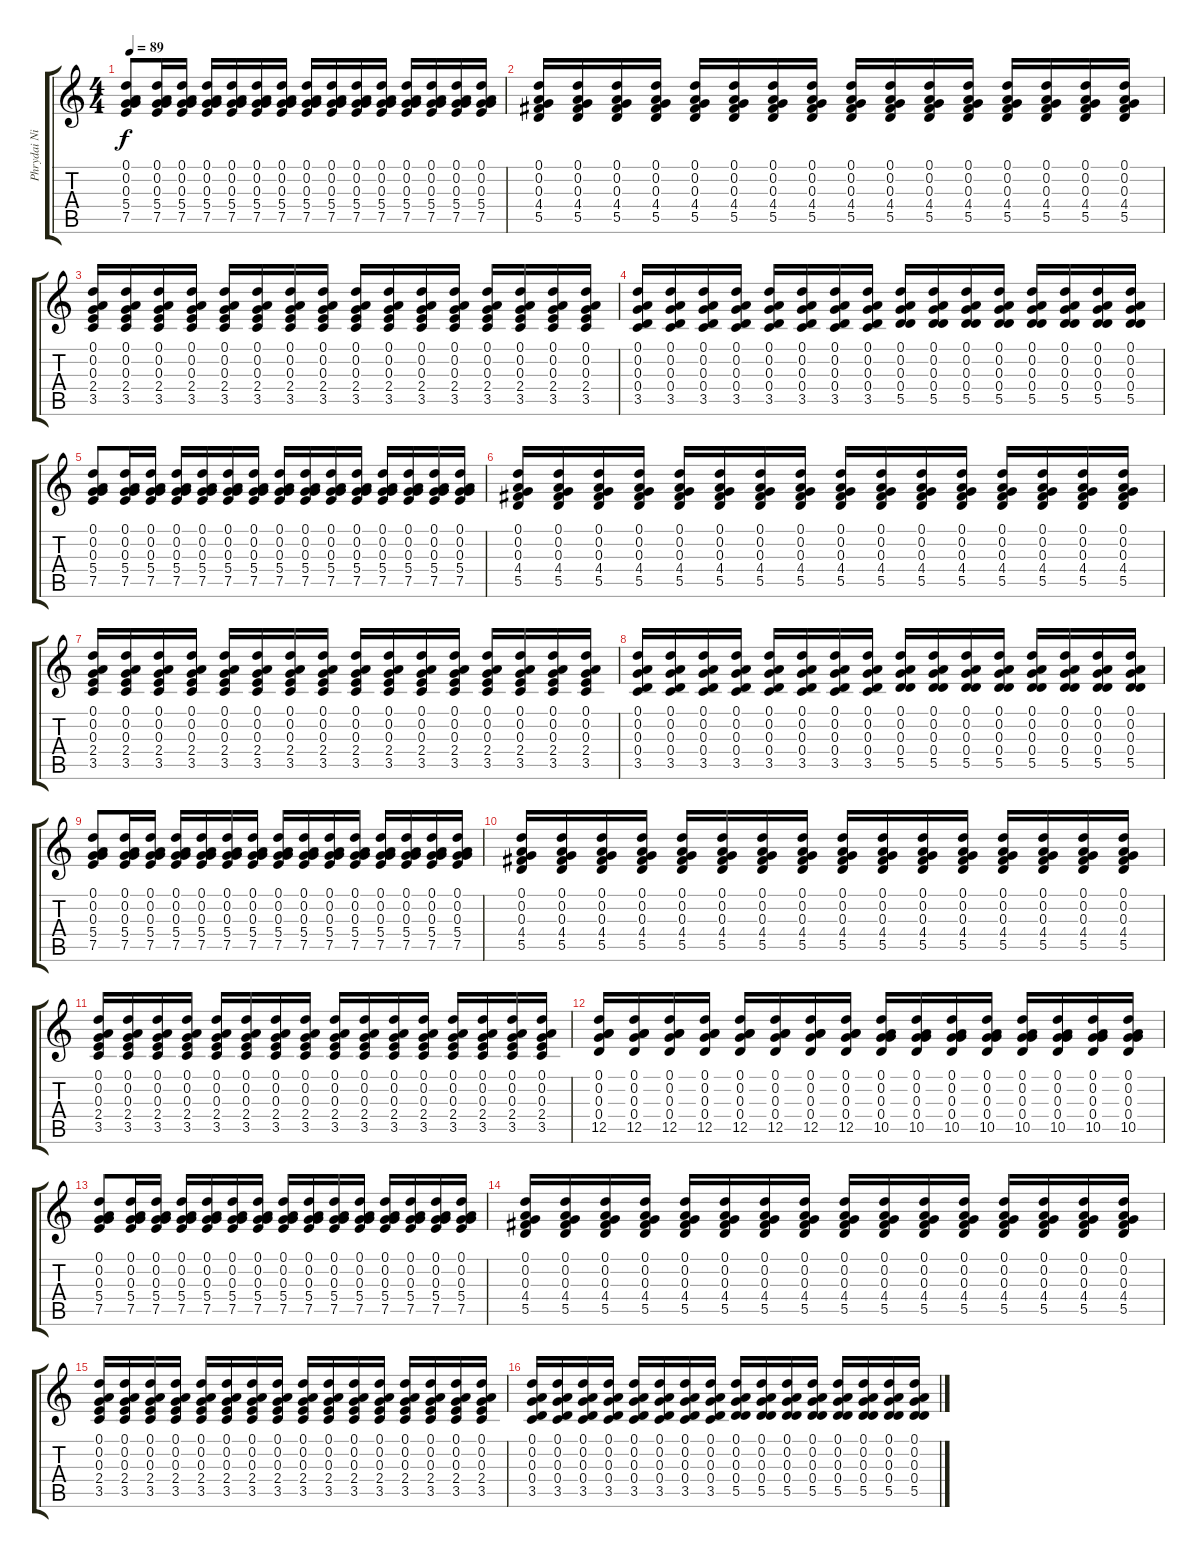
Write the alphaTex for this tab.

\track ("Phrydai Niday" "Phrydai Ni") {instrument acousticguitarsteel}
\staff {score tabs}
\tuning (D4 A3 G3 D3 A2 D2) {hide}
\ts (4 4)
\tempo 89
\clef g2
\ks c
(0.1 0.2 0.3 5.4 7.5).8{dy f} (0.1 0.2 0.3 5.4 7.5).16 (0.1 0.2 0.3 5.4 7.5).16 (0.1 0.2 0.3 5.4 7.5).16 (0.1 0.2 0.3 5.4 7.5).16 (0.1 0.2 0.3 5.4 7.5).16 (0.1 0.2 0.3 5.4 7.5).16 (0.1 0.2 0.3 5.4 7.5).16 (0.1 0.2 0.3 5.4 7.5).16 (0.1 0.2 0.3 5.4 7.5).16 (0.1 0.2 0.3 5.4 7.5).16 (0.1 0.2 0.3 5.4 7.5).16 (0.1 0.2 0.3 5.4 7.5).16 (0.1 0.2 0.3 5.4 7.5).16 (0.1 0.2 0.3 5.4 7.5).16 |
(0.1 0.2 0.3 4.4 5.5).16 (0.1 0.2 0.3 4.4 5.5).16 (0.1 0.2 0.3 4.4 5.5).16 (0.1 0.2 0.3 4.4 5.5).16 (0.1 0.2 0.3 4.4 5.5).16 (0.1 0.2 0.3 4.4 5.5).16 (0.1 0.2 0.3 4.4 5.5).16 (0.1 0.2 0.3 4.4 5.5).16 (0.1 0.2 0.3 4.4 5.5).16 (0.1 0.2 0.3 4.4 5.5).16 (0.1 0.2 0.3 4.4 5.5).16 (0.1 0.2 0.3 4.4 5.5).16 (0.1 0.2 0.3 4.4 5.5).16 (0.1 0.2 0.3 4.4 5.5).16 (0.1 0.2 0.3 4.4 5.5).16 (0.1 0.2 0.3 4.4 5.5).16 |
(0.1 0.2 0.3 2.4 3.5).16 (0.1 0.2 0.3 2.4 3.5).16 (0.1 0.2 0.3 2.4 3.5).16 (0.1 0.2 0.3 2.4 3.5).16 (0.1 0.2 0.3 2.4 3.5).16 (0.1 0.2 0.3 2.4 3.5).16 (0.1 0.2 0.3 2.4 3.5).16 (0.1 0.2 0.3 2.4 3.5).16 (0.1 0.2 0.3 2.4 3.5).16 (0.1 0.2 0.3 2.4 3.5).16 (0.1 0.2 0.3 2.4 3.5).16 (0.1 0.2 0.3 2.4 3.5).16 (0.1 0.2 0.3 2.4 3.5).16 (0.1 0.2 0.3 2.4 3.5).16 (0.1 0.2 0.3 2.4 3.5).16 (0.1 0.2 0.3 2.4 3.5).16 |
(0.1 0.2 0.3 0.4 3.5).16 (0.1 0.2 0.3 0.4 3.5).16 (0.1 0.2 0.3 0.4 3.5).16 (0.1 0.2 0.3 0.4 3.5).16 (0.1 0.2 0.3 0.4 3.5).16 (0.1 0.2 0.3 0.4 3.5).16 (0.1 0.2 0.3 0.4 3.5).16 (0.1 0.2 0.3 0.4 3.5).16 (0.1 0.2 0.3 0.4 5.5).16 (0.1 0.2 0.3 0.4 5.5).16 (0.1 0.2 0.3 0.4 5.5).16 (0.1 0.2 0.3 0.4 5.5).16 (0.1 0.2 0.3 0.4 5.5).16 (0.1 0.2 0.3 0.4 5.5).16 (0.1 0.2 0.3 0.4 5.5).16 (0.1 0.2 0.3 0.4 5.5).16 |
(0.1 0.2 0.3 5.4 7.5).8 (0.1 0.2 0.3 5.4 7.5).16 (0.1 0.2 0.3 5.4 7.5).16 (0.1 0.2 0.3 5.4 7.5).16 (0.1 0.2 0.3 5.4 7.5).16 (0.1 0.2 0.3 5.4 7.5).16 (0.1 0.2 0.3 5.4 7.5).16 (0.1 0.2 0.3 5.4 7.5).16 (0.1 0.2 0.3 5.4 7.5).16 (0.1 0.2 0.3 5.4 7.5).16 (0.1 0.2 0.3 5.4 7.5).16 (0.1 0.2 0.3 5.4 7.5).16 (0.1 0.2 0.3 5.4 7.5).16 (0.1 0.2 0.3 5.4 7.5).16 (0.1 0.2 0.3 5.4 7.5).16 |
(0.1 0.2 0.3 4.4 5.5).16 (0.1 0.2 0.3 4.4 5.5).16 (0.1 0.2 0.3 4.4 5.5).16 (0.1 0.2 0.3 4.4 5.5).16 (0.1 0.2 0.3 4.4 5.5).16 (0.1 0.2 0.3 4.4 5.5).16 (0.1 0.2 0.3 4.4 5.5).16 (0.1 0.2 0.3 4.4 5.5).16 (0.1 0.2 0.3 4.4 5.5).16 (0.1 0.2 0.3 4.4 5.5).16 (0.1 0.2 0.3 4.4 5.5).16 (0.1 0.2 0.3 4.4 5.5).16 (0.1 0.2 0.3 4.4 5.5).16 (0.1 0.2 0.3 4.4 5.5).16 (0.1 0.2 0.3 4.4 5.5).16 (0.1 0.2 0.3 4.4 5.5).16 |
(0.1 0.2 0.3 2.4 3.5).16 (0.1 0.2 0.3 2.4 3.5).16 (0.1 0.2 0.3 2.4 3.5).16 (0.1 0.2 0.3 2.4 3.5).16 (0.1 0.2 0.3 2.4 3.5).16 (0.1 0.2 0.3 2.4 3.5).16 (0.1 0.2 0.3 2.4 3.5).16 (0.1 0.2 0.3 2.4 3.5).16 (0.1 0.2 0.3 2.4 3.5).16 (0.1 0.2 0.3 2.4 3.5).16 (0.1 0.2 0.3 2.4 3.5).16 (0.1 0.2 0.3 2.4 3.5).16 (0.1 0.2 0.3 2.4 3.5).16 (0.1 0.2 0.3 2.4 3.5).16 (0.1 0.2 0.3 2.4 3.5).16 (0.1 0.2 0.3 2.4 3.5).16 |
(0.1 0.2 0.3 0.4 3.5).16 (0.1 0.2 0.3 0.4 3.5).16 (0.1 0.2 0.3 0.4 3.5).16 (0.1 0.2 0.3 0.4 3.5).16 (0.1 0.2 0.3 0.4 3.5).16 (0.1 0.2 0.3 0.4 3.5).16 (0.1 0.2 0.3 0.4 3.5).16 (0.1 0.2 0.3 0.4 3.5).16 (0.1 0.2 0.3 0.4 5.5).16 (0.1 0.2 0.3 0.4 5.5).16 (0.1 0.2 0.3 0.4 5.5).16 (0.1 0.2 0.3 0.4 5.5).16 (0.1 0.2 0.3 0.4 5.5).16 (0.1 0.2 0.3 0.4 5.5).16 (0.1 0.2 0.3 0.4 5.5).16 (0.1 0.2 0.3 0.4 5.5).16 |
(0.1 0.2 0.3 5.4 7.5).8 (0.1 0.2 0.3 5.4 7.5).16 (0.1 0.2 0.3 5.4 7.5).16 (0.1 0.2 0.3 5.4 7.5).16 (0.1 0.2 0.3 5.4 7.5).16 (0.1 0.2 0.3 5.4 7.5).16 (0.1 0.2 0.3 5.4 7.5).16 (0.1 0.2 0.3 5.4 7.5).16 (0.1 0.2 0.3 5.4 7.5).16 (0.1 0.2 0.3 5.4 7.5).16 (0.1 0.2 0.3 5.4 7.5).16 (0.1 0.2 0.3 5.4 7.5).16 (0.1 0.2 0.3 5.4 7.5).16 (0.1 0.2 0.3 5.4 7.5).16 (0.1 0.2 0.3 5.4 7.5).16 |
(0.1 0.2 0.3 4.4 5.5).16 (0.1 0.2 0.3 4.4 5.5).16 (0.1 0.2 0.3 4.4 5.5).16 (0.1 0.2 0.3 4.4 5.5).16 (0.1 0.2 0.3 4.4 5.5).16 (0.1 0.2 0.3 4.4 5.5).16 (0.1 0.2 0.3 4.4 5.5).16 (0.1 0.2 0.3 4.4 5.5).16 (0.1 0.2 0.3 4.4 5.5).16 (0.1 0.2 0.3 4.4 5.5).16 (0.1 0.2 0.3 4.4 5.5).16 (0.1 0.2 0.3 4.4 5.5).16 (0.1 0.2 0.3 4.4 5.5).16 (0.1 0.2 0.3 4.4 5.5).16 (0.1 0.2 0.3 4.4 5.5).16 (0.1 0.2 0.3 4.4 5.5).16 |
(0.1 0.2 0.3 2.4 3.5).16 (0.1 0.2 0.3 2.4 3.5).16 (0.1 0.2 0.3 2.4 3.5).16 (0.1 0.2 0.3 2.4 3.5).16 (0.1 0.2 0.3 2.4 3.5).16 (0.1 0.2 0.3 2.4 3.5).16 (0.1 0.2 0.3 2.4 3.5).16 (0.1 0.2 0.3 2.4 3.5).16 (0.1 0.2 0.3 2.4 3.5).16 (0.1 0.2 0.3 2.4 3.5).16 (0.1 0.2 0.3 2.4 3.5).16 (0.1 0.2 0.3 2.4 3.5).16 (0.1 0.2 0.3 2.4 3.5).16 (0.1 0.2 0.3 2.4 3.5).16 (0.1 0.2 0.3 2.4 3.5).16 (0.1 0.2 0.3 2.4 3.5).16 |
(0.1 0.2 0.3 0.4 12.5).16 (0.1 0.2 0.3 0.4 12.5).16 (0.1 0.2 0.3 0.4 12.5).16 (0.1 0.2 0.3 0.4 12.5).16 (0.1 0.2 0.3 0.4 12.5).16 (0.1 0.2 0.3 0.4 12.5).16 (0.1 0.2 0.3 0.4 12.5).16 (0.1 0.2 0.3 0.4 12.5).16 (0.1 0.2 0.3 0.4 10.5).16 (0.1 0.2 0.3 0.4 10.5).16 (0.1 0.2 0.3 0.4 10.5).16 (0.1 0.2 0.3 0.4 10.5).16 (0.1 0.2 0.3 0.4 10.5).16 (0.1 0.2 0.3 0.4 10.5).16 (0.1 0.2 0.3 0.4 10.5).16 (0.1 0.2 0.3 0.4 10.5).16 |
(0.1 0.2 0.3 5.4 7.5).8 (0.1 0.2 0.3 5.4 7.5).16 (0.1 0.2 0.3 5.4 7.5).16 (0.1 0.2 0.3 5.4 7.5).16 (0.1 0.2 0.3 5.4 7.5).16 (0.1 0.2 0.3 5.4 7.5).16 (0.1 0.2 0.3 5.4 7.5).16 (0.1 0.2 0.3 5.4 7.5).16 (0.1 0.2 0.3 5.4 7.5).16 (0.1 0.2 0.3 5.4 7.5).16 (0.1 0.2 0.3 5.4 7.5).16 (0.1 0.2 0.3 5.4 7.5).16 (0.1 0.2 0.3 5.4 7.5).16 (0.1 0.2 0.3 5.4 7.5).16 (0.1 0.2 0.3 5.4 7.5).16 |
(0.1 0.2 0.3 4.4 5.5).16 (0.1 0.2 0.3 4.4 5.5).16 (0.1 0.2 0.3 4.4 5.5).16 (0.1 0.2 0.3 4.4 5.5).16 (0.1 0.2 0.3 4.4 5.5).16 (0.1 0.2 0.3 4.4 5.5).16 (0.1 0.2 0.3 4.4 5.5).16 (0.1 0.2 0.3 4.4 5.5).16 (0.1 0.2 0.3 4.4 5.5).16 (0.1 0.2 0.3 4.4 5.5).16 (0.1 0.2 0.3 4.4 5.5).16 (0.1 0.2 0.3 4.4 5.5).16 (0.1 0.2 0.3 4.4 5.5).16 (0.1 0.2 0.3 4.4 5.5).16 (0.1 0.2 0.3 4.4 5.5).16 (0.1 0.2 0.3 4.4 5.5).16 |
(0.1 0.2 0.3 2.4 3.5).16 (0.1 0.2 0.3 2.4 3.5).16 (0.1 0.2 0.3 2.4 3.5).16 (0.1 0.2 0.3 2.4 3.5).16 (0.1 0.2 0.3 2.4 3.5).16 (0.1 0.2 0.3 2.4 3.5).16 (0.1 0.2 0.3 2.4 3.5).16 (0.1 0.2 0.3 2.4 3.5).16 (0.1 0.2 0.3 2.4 3.5).16 (0.1 0.2 0.3 2.4 3.5).16 (0.1 0.2 0.3 2.4 3.5).16 (0.1 0.2 0.3 2.4 3.5).16 (0.1 0.2 0.3 2.4 3.5).16 (0.1 0.2 0.3 2.4 3.5).16 (0.1 0.2 0.3 2.4 3.5).16 (0.1 0.2 0.3 2.4 3.5).16 |
(0.1 0.2 0.3 0.4 3.5).16 (0.1 0.2 0.3 0.4 3.5).16 (0.1 0.2 0.3 0.4 3.5).16 (0.1 0.2 0.3 0.4 3.5).16 (0.1 0.2 0.3 0.4 3.5).16 (0.1 0.2 0.3 0.4 3.5).16 (0.1 0.2 0.3 0.4 3.5).16 (0.1 0.2 0.3 0.4 3.5).16 (0.1 0.2 0.3 0.4 5.5).16 (0.1 0.2 0.3 0.4 5.5).16 (0.1 0.2 0.3 0.4 5.5).16 (0.1 0.2 0.3 0.4 5.5).16 (0.1 0.2 0.3 0.4 5.5).16 (0.1 0.2 0.3 0.4 5.5).16 (0.1 0.2 0.3 0.4 5.5).16 (0.1 0.2 0.3 0.4 5.5).16
